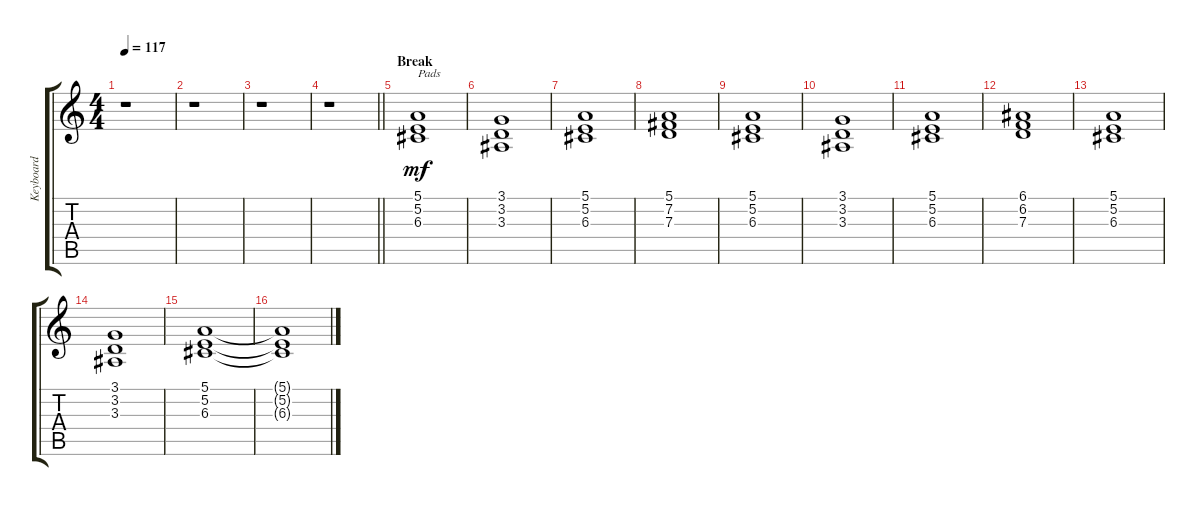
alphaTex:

\track ("Keyboard" "Keyboard") {instrument lead2sawtooth}
\staff {score tabs}
\tuning (E4 B3 G3 D3 A2 E2) {hide}
\ts (4 4)
\tempo 117
\clef g2
\ks c
r.1{dy f} |
r.1 |
r.1 |
\barLineRight lightlight
r.1 |
\section ("" "Break")
(5.1 5.2 6.3).1{txt "Pads" dy mf instrument stringensemble1} |
(3.1 3.2 3.3).1 |
(5.1 5.2 6.3).1 |
(5.1 7.2 7.3).1 |
(5.1 5.2 6.3).1 |
(3.1 3.2 3.3).1 |
(5.1 5.2 6.3).1 |
(6.1 6.2 7.3).1 |
(5.1 5.2 6.3).1 |
(3.1 3.2 3.3).1 |
(5.1 5.2 6.3).1 |
(5.1{t} 5.2{t} 6.3{t}).1
